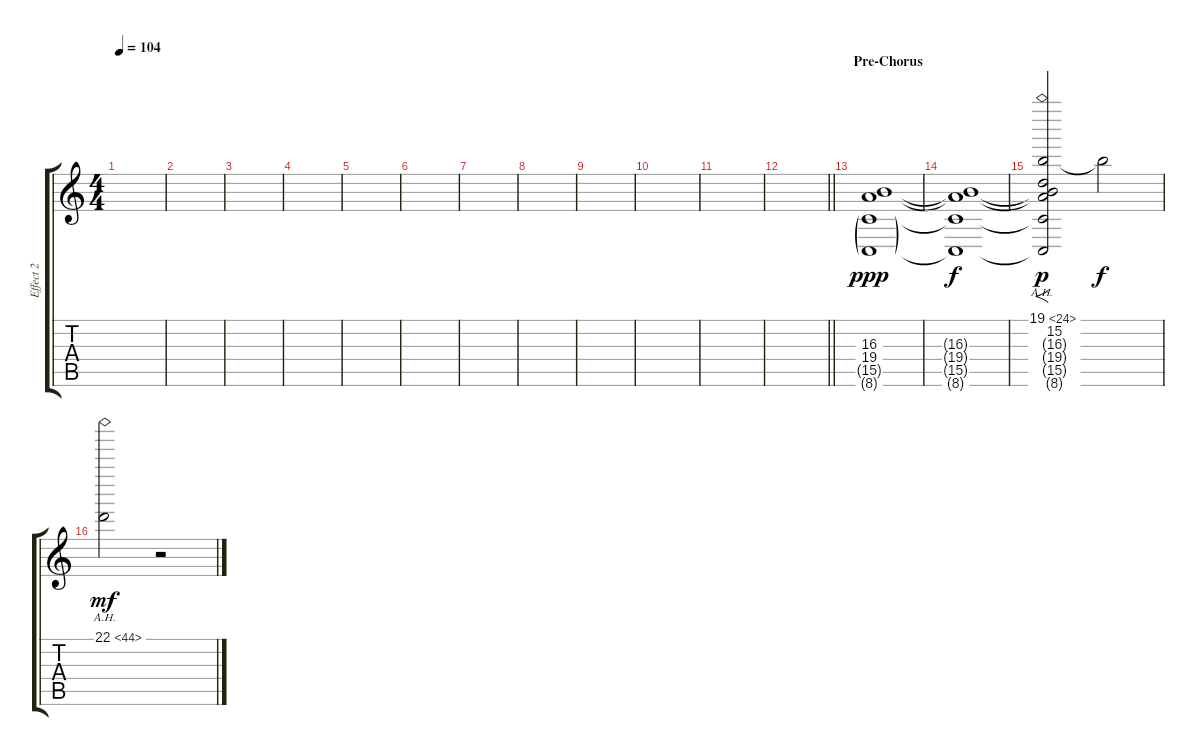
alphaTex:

\track ("Effect 2" "Effect 2") {instrument pad6metallic}
\staff {score tabs}
\tuning (E4 B3 G3 D3 A2 E2) {hide}
\ts (4 4)
\tempo 104
\clef g2
\ks c
|
|
|
|
|
|
|
|
|
|
|
\barLineRight lightlight
|
\section ("" "Pre-Chorus")
(16.3 19.4 15.5{g} 8.6{g}).1{dy ppp volume 10} |
(16.3{t} 19.4{t} 15.5{t} 8.6{t}).1{dy f} |
(19.1{ah 5} 15.2 16.3{t} 19.4{t} 15.5{t} 8.6{t}).2{f dy p} 19.1{t}.2{dy f} |
22.1{ah 22}.2{dy mf} r.2{volume 7}
